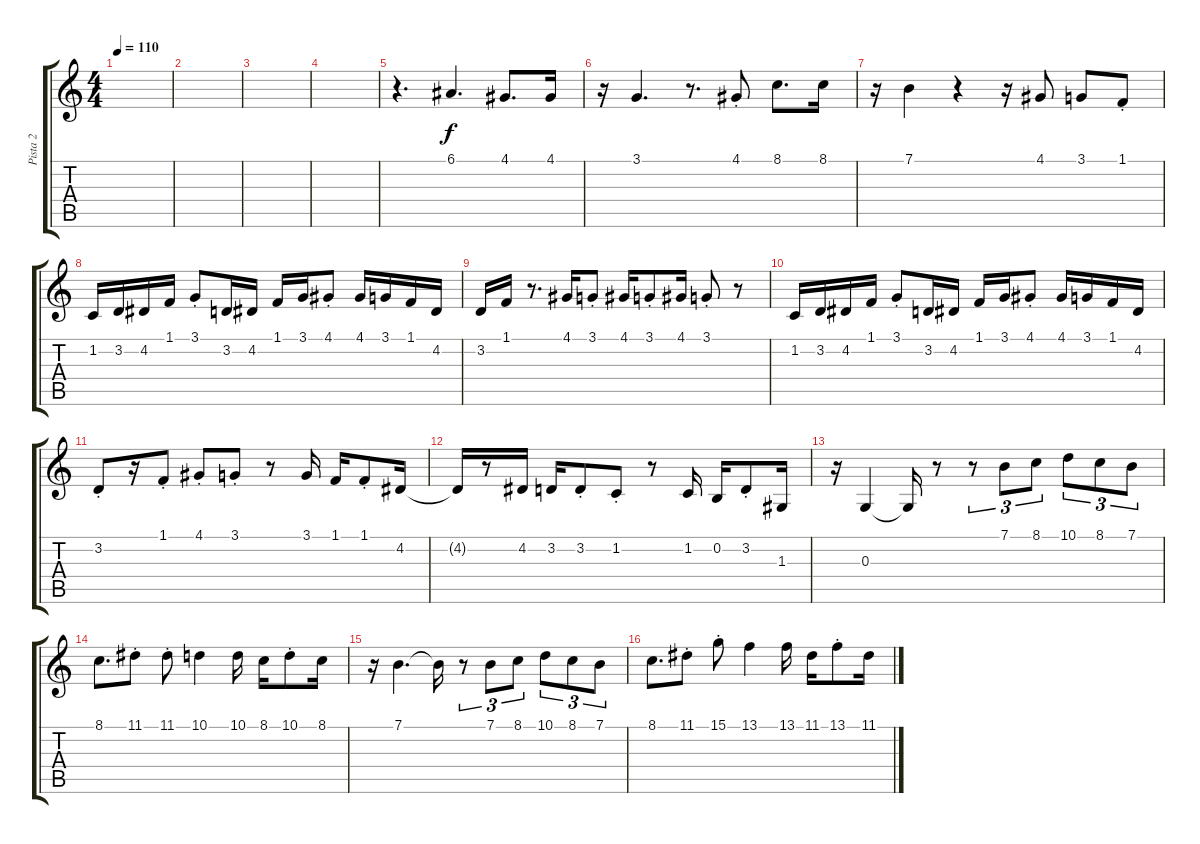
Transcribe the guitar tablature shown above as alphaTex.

\track ("Pista 2" "Pista 2") {instrument trumpet}
\staff {score tabs}
\tuning (E4 B3 G3 D3 A2 E2) {hide}
\ts (4 4)
\tempo 110
\clef g2
\ks c
|
|
|
|
r.4{d} 6.1.4{d} 4.1.8{d} 4.1.16 |
r.16 3.1.4{d} r.8{d} 4.1{st}.8 8.1.8{d} 8.1.16 |
r.16 7.1.4 r.4 r.16 4.1.8 3.1.8 1.1{st}.8 |
1.2.16 3.2.16 4.2.16 1.1.16 3.1{st}.8 3.2.16 4.2.16 1.1.16 3.1.16 4.1{st}.8 4.1.16 3.1.16 1.1.16 4.2.16 |
3.2.16 1.1.16 r.8{d} 4.1.16 3.1{st}.8 4.1.16 3.1{st}.8 4.1.16 3.1{st}.8 r.8 |
1.2.16 3.2.16 4.2.16 1.1.16 3.1{st}.8 3.2.16 4.2.16 1.1.16 3.1.16 4.1{st}.8 4.1.16 3.1.16 1.1.16 4.2.16 |
3.2{st}.8 r.16 1.1{st}.8 4.1{st}.8 3.1{st}.8 r.8 3.1.16 1.1.16 1.1{st}.8 4.2.16 |
4.2{t}.16 r.8 4.2.16 3.2.16 3.2{st}.8 1.2{st}.8 r.8 1.2.16 0.2.16 3.2{st}.8 1.3.16 |
r.16 0.3.4 0.3{t}.16 r.8 r.8{tu (3 2)} 7.1.8{tu (3 2)} 8.1.8{tu (3 2)} 10.1.8{tu (3 2)} 8.1.8{tu (3 2)} 7.1.8{tu (3 2)} |
8.1.8{d} 11.1{st}.8 11.1{st}.8 10.1.4 10.1.16 8.1.16 10.1{st}.8 8.1.16 |
r.16 7.1.4{d} 7.1{t}.16 r.8{tu (3 2)} 7.1.8{tu (3 2)} 8.1.8{tu (3 2)} 10.1.8{tu (3 2)} 8.1.8{tu (3 2)} 7.1.8{tu (3 2)} |
8.1.8{d} 11.1{st}.8 15.1{st}.8 13.1.4 13.1.16 11.1.16 13.1{st}.8 11.1.16
